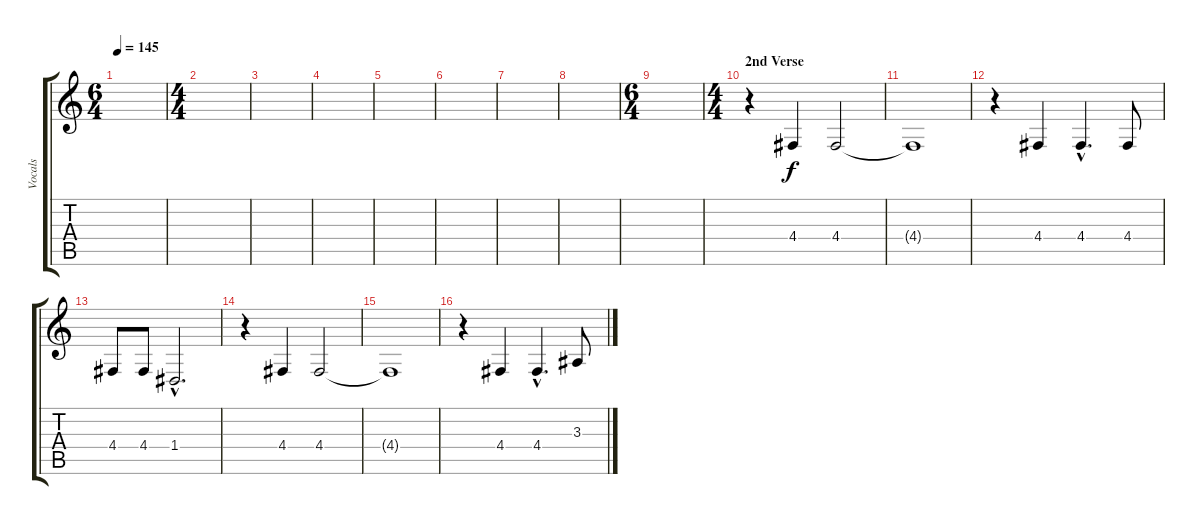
\track ("Vocals" "Vocals") {instrument lead8bassandlead}
\staff {score tabs}
\tuning (E4 B3 G3 D3 A2 E2) {hide}
\ts (6 4)
\tempo 145
\clef g2
\ks c
|
\ts (4 4)
|
|
|
|
|
|
|
\ts (6 4)
|
\ts (4 4)
\section ("" "2nd Verse")
r.4 4.4.4 4.4.2 |
4.4{t}.1 |
r.4 4.4.4 4.4{hac}.4{d} 4.4.8 |
4.4.8 4.4.8 1.4{hac}.2{d} |
r.4 4.4.4 4.4.2 |
4.4{t}.1 |
r.4 4.4.4 4.4{hac}.4{d} 3.3.8
